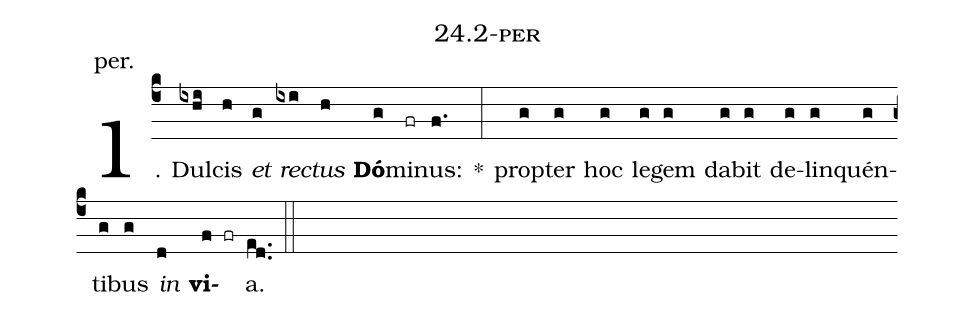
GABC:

name: 24.2-per;
annotation: per.;
%%
(c4)1. Dul(ixhi)cis(h) <i>et</i>(g) <i>rec</i>(ixi)<i>tus</i>(h) <b>Dó</b>(g)mi(fr)nus:(f.) *(:) prop(g)ter(g) hoc(g) le(g)gem(g) da(g)bit(g) de(g)lin(g)quén(g)ti(g)bus(g) <i>in</i>(d) <b>vi</b>(f fr)a.(ed..) (::)


%E(g) u(g) o(g) u(d) a(f) e.(ed..) (::)
